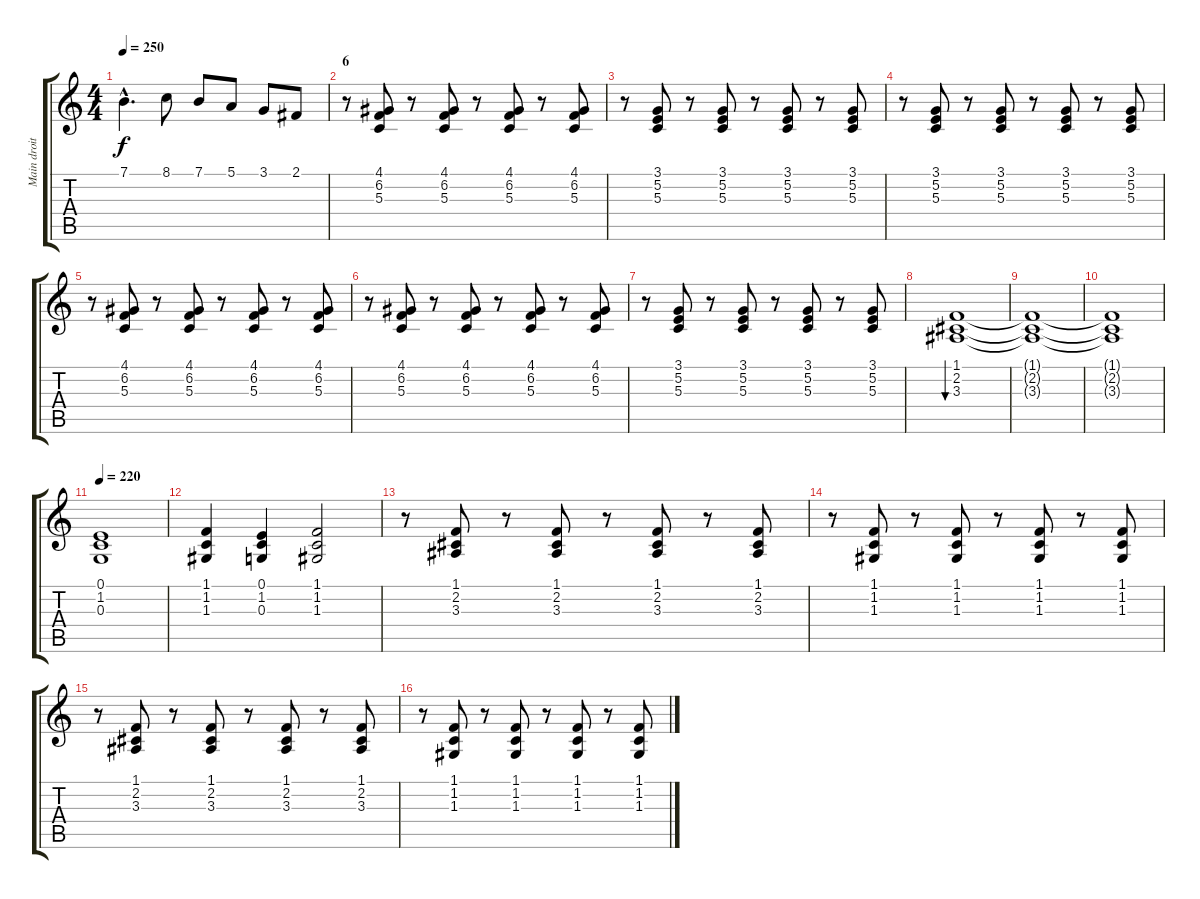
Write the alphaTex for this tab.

\track ("Main droite" "Main droit") {instrument acousticgrandpiano}
\staff {score tabs}
\tuning (E4 B3 G3 D3 A2 E2) {hide}
\ts (4 4)
\tempo 250
\clef g2
\ks c
7.1{hac}.4{d dy f} 8.1.8 7.1.8 5.1.8 3.1.8 2.1.8 |
\section ("" "6")
r.8 (4.1 6.2 5.3).8 r.8 (4.1 6.2 5.3).8 r.8 (4.1 6.2 5.3).8 r.8 (4.1 6.2 5.3).8 |
r.8 (3.1 5.2 5.3).8 r.8 (3.1 5.2 5.3).8 r.8 (3.1 5.2 5.3).8 r.8 (3.1 5.2 5.3).8 |
r.8 (3.1 5.2 5.3).8 r.8 (3.1 5.2 5.3).8 r.8 (3.1 5.2 5.3).8 r.8 (3.1 5.2 5.3).8 |
r.8 (4.1 6.2 5.3).8 r.8 (4.1 6.2 5.3).8 r.8 (4.1 6.2 5.3).8 r.8 (4.1 6.2 5.3).8 |
r.8 (4.1 6.2 5.3).8 r.8 (4.1 6.2 5.3).8 r.8 (4.1 6.2 5.3).8 r.8 (4.1 6.2 5.3).8 |
r.8 (3.1 5.2 5.3).8 r.8 (3.1 5.2 5.3).8 r.8 (3.1 5.2 5.3).8 r.8 (3.1 5.2 5.3).8 |
(1.1 2.2 3.3).1{bu 480} |
(1.1{t} 2.2{t} 3.3{t}).1 |
(1.1{t} 2.2{t} 3.3{t}).1 |
\tempo 220
(0.1 1.2 0.3).1 |
(1.1 1.2 1.3).4 (0.1 1.2 0.3).4 (1.1 1.2 1.3).2 |
r.8 (1.1 2.2 3.3).8 r.8 (1.1 2.2 3.3).8 r.8 (1.1 2.2 3.3).8 r.8 (1.1 2.2 3.3).8 |
r.8 (1.1 1.2 1.3).8 r.8 (1.1 1.2 1.3).8 r.8 (1.1 1.2 1.3).8 r.8 (1.1 1.2 1.3).8 |
r.8 (1.1 2.2 3.3).8 r.8 (1.1 2.2 3.3).8 r.8 (1.1 2.2 3.3).8 r.8 (1.1 2.2 3.3).8 |
r.8 (1.1 1.2 1.3).8 r.8 (1.1 1.2 1.3).8 r.8 (1.1 1.2 1.3).8 r.8 (1.1 1.2 1.3).8
